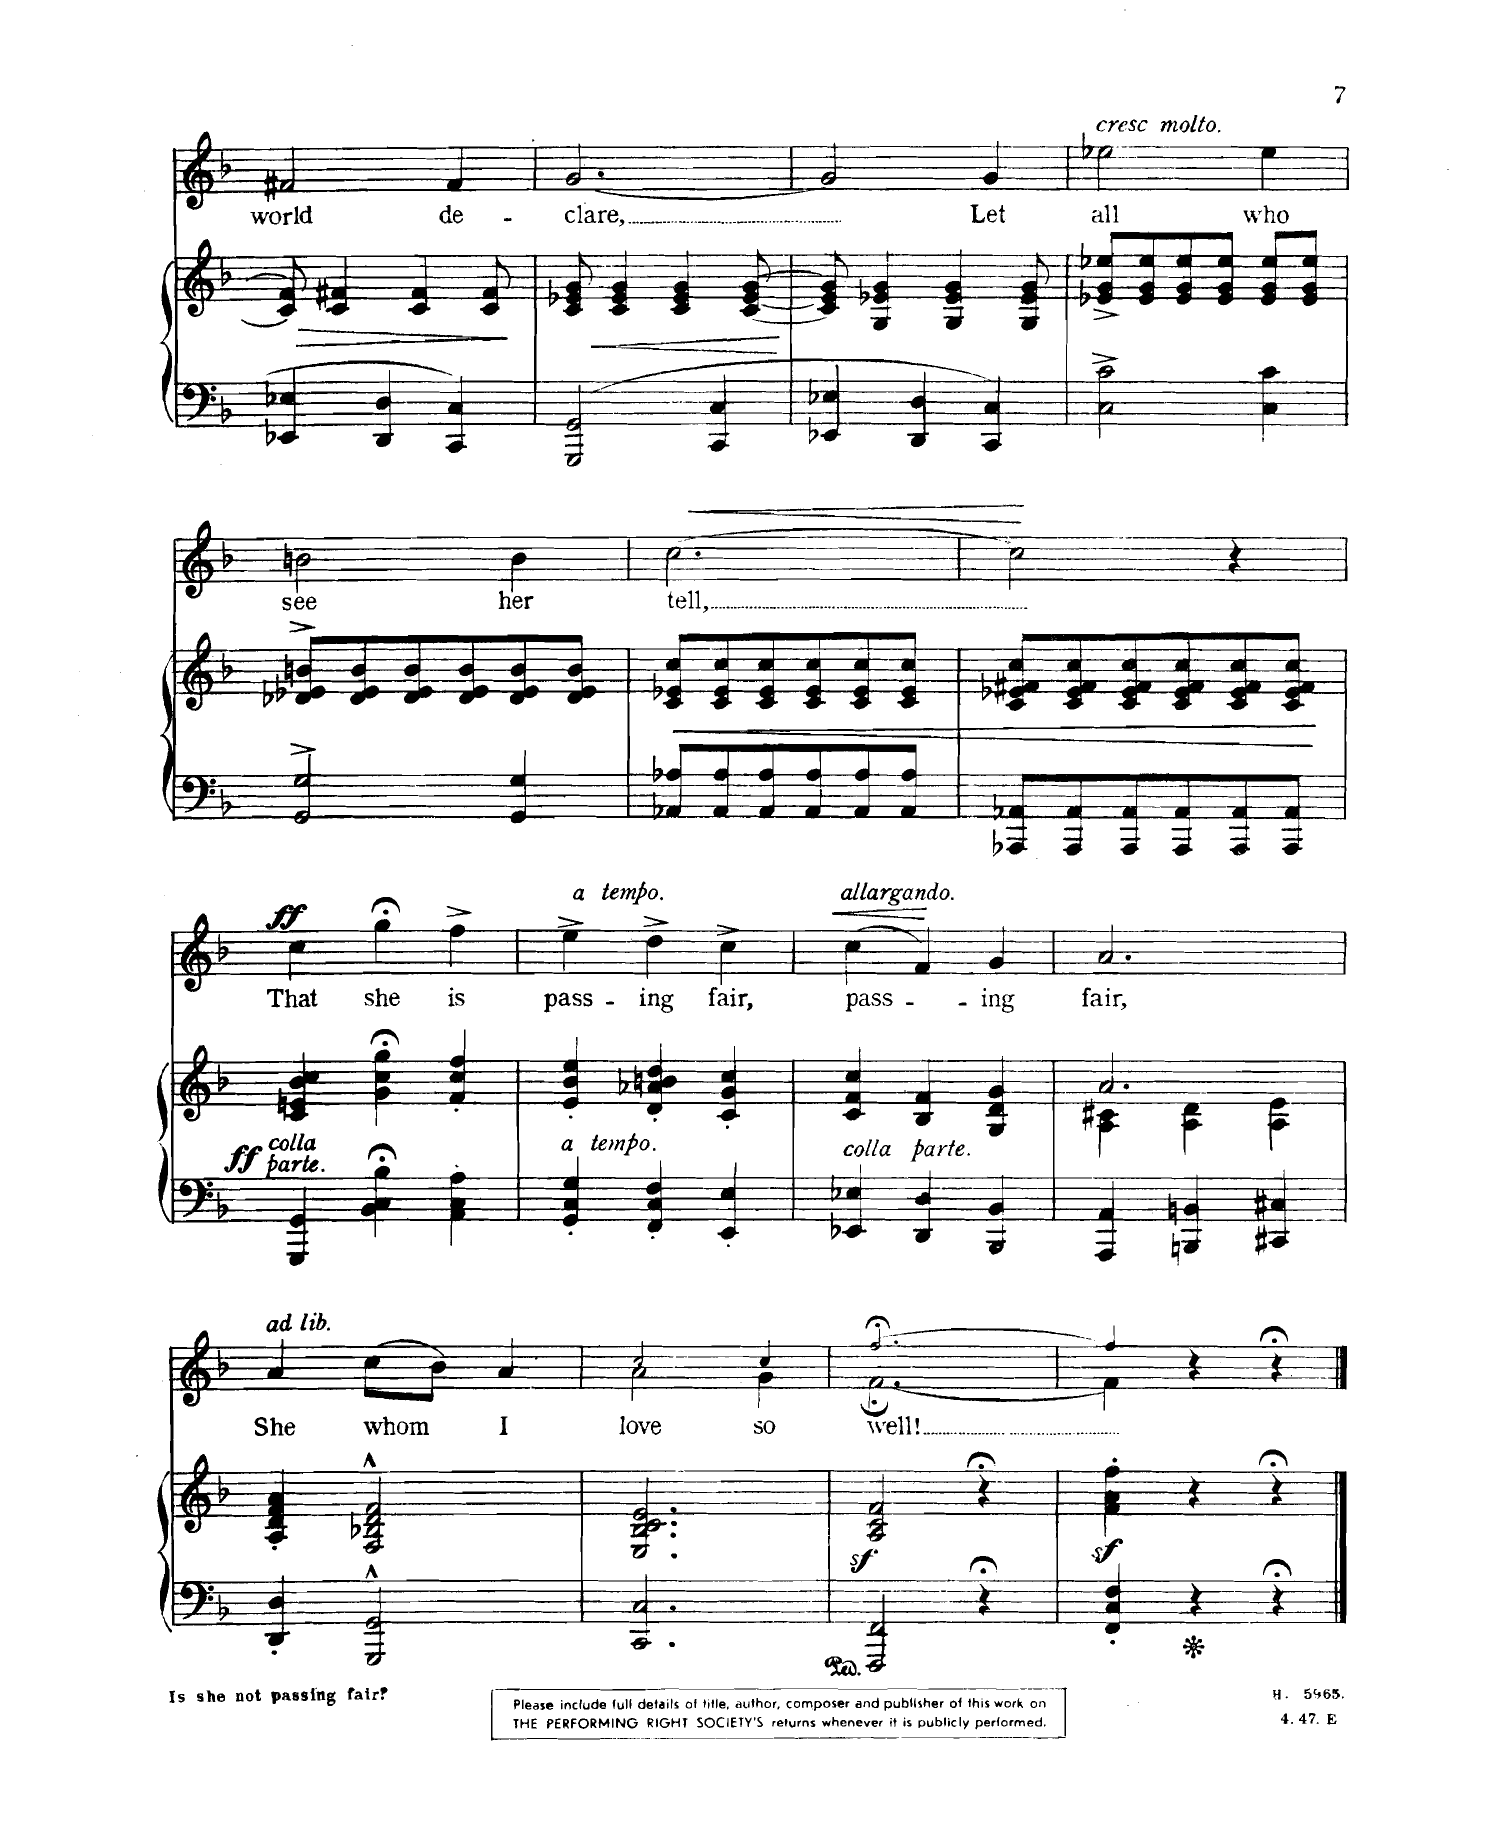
**kern	**kern	**dynam	**kern	**text	**dynam
*part2	*part2	*part2	*part1	*part1	*part1
*staff3	*staff2	*staff2/3	*staff1	*staff1	*staff1
*I"Piano	*	*	*I"Voice	*	*
*I'Pno	*	*	*	*	*
*clefF4	*clefG2	*	*clefG2	*	*
*k[b-]	*k[b-]	*	*k[b-]	*	*
*M3/4	*M3/4	*	*M3/4	*	*
=82	=82	=82	=82	=82	=82
!	!	!LO:HP:b	!	!	!
4EE-X/ 4E-X/	8c/] 8f#/]	>	2f#X/	world	.
.	4c/ 4f#X/	.	.	.	.
4DD/ 4D/	.	.	.	.	.
.	4c/ 4f#/	.	.	.	.
4CC/ 4C/	.	.	4f#/	de-	.
.	8c/ 8f#/	.	.	.	.
=83	=83	=83	=83	=83	=83
!	!	!LO:HP:b	!	!	!
2GGG/ 2GG/	8c/ 8e-X/ 8g/	<	[2.g/	-clare,	.
.	4c/ 4e-/ 4g/	.	.	.	.
.	4c/ 4e-/ 4g/	.	.	.	.
4CC/ 4C/	.	.	.	.	.
.	[8c/ [8e-/ [8g/	.	.	.	.
.	.	]	.	.	.
=84	=84	=84	=84	=84	=84
4EE-X/ 4E-X/	8c/] 8e-/] 8g/]	.	2g/]	.	.
.	4G/ 4e-X/ 4g/	.	.	.	.
4DD/ 4D/	.	.	.	.	.
.	4G/ 4e-/ 4g/	.	.	.	.
4CC/ 4C/	.	.	4g/	let	.
.	8G/ 8e-/ 8g/	.	.	.	.
=85	=85	=85	=85	=85	=85
!	!	!	!LO:TX:a:i:t=cresc. molto	!	!
2C\^ 2c\^	8e-X/^ 8g/^ 8ee-X/^L	.	2ee-X\	all	.
.	8e-/ 8g/ 8ee-/	.	.	.	.
.	8e-/ 8g/ 8ee-/	.	.	.	.
.	8e-/ 8g/ 8ee-/J	.	.	.	.
4C\ 4c\	8e-/ 8g/ 8ee-/L	.	4ee-\	who	.
.	8e-/ 8g/ 8ee-/J	.	.	.	.
=86	=86	=86	=86	=86	=86
2GG/^ 2G/^	8d-X/^ 8e-X/^ 8bn/^L	.	2bn\	see	.
.	8d-/ 8e-/ 8b/	.	.	.	.
.	8d-/ 8e-/ 8b/	.	.	.	.
.	8d-/ 8e-/ 8b/	.	.	.	.
4GG/ 4G/	8d-/ 8e-/ 8b/	.	4b\	her	.
.	8d-/ 8e-/ 8b/J	.	.	.	.
=87	=87	=87	=87	=87	=87
!	!	!	!	!	!LO:HP:b
8AA-X\ 8A-X\L	8c/ 8e-X/ 8cc/L	.	[2.cc\	tell,	<
8AA-\ 8A-\	8c/ 8e-/ 8cc/	.	.	.	.
8AA-\ 8A-\	8c/ 8e-/ 8cc/	.	.	.	.
8AA-\ 8A-\	8c/ 8e-/ 8cc/	.	.	.	.
8AA-\ 8A-\	8c/ 8e-/ 8cc/	.	.	.	.
8AA-\ 8A-\J	8c/ 8e-/ 8cc/J	.	.	.	.
=88	=88	=88	=88	=88	=88
8AAA-X/ 8AA-X/L	8c/ 8e-X/ 8f#X/ 8cc/L	.	2cc\]	.	.
8AAA-/ 8AA-/	8c/ 8e-/ 8f#/ 8cc/	.	.	.	.
8AAA-/ 8AA-/	8c/ 8e-/ 8f#/ 8cc/	.	.	.	.
8AAA-/ 8AA-/	8c/ 8e-/ 8f#/ 8cc/	.	.	.	.
8AAA-/ 8AA-/	8c/ 8e-/ 8f#/ 8cc/	.	4r	.	.
8AAA-/ 8AA-/J	8c/ 8e-/ 8f#/ 8cc/J	.	.	.	.
.	.	[	.	.	.
=89	=89	=89	=89	=89	=89
!	!LO:TX:b:i:t=colla parte	!	!	!	!
!	!	!LO:DY:b	!	!	!LO:DY:a
4GGG/ 4GG/	4c/ 4en/ 4b-/ 4cc/	ff	4cc\	That	ff
4BB-\;< 4C\;< 4B-\;<	4g\;< 4cc\;< 4gg\;<	.	4gg;<\	she	.
4AA\' 4C\' 4A\'	4f\' 4cc\' 4ff\'	.	4ff^\	is	.
=90	=90	=90	=90	=90	=90
!	!	!	!LO:TX:a:i:t=a tempo	!	!
!	!LO:TX:b:i:t=a tempo	!	!	!	!
4GG/' 4C/' 4G/'	4e/' 4b-/' 4ee/'	.	4ee^\	pass-	.
4FF/' 4C/' 4F/'	4d/' 4a-X/' 4bn/' 4dd/'	.	4dd^\	-ing	.
4EE/' 4E/'	4c/' 4g/' 4cc/'	.	4cc^\	fair,	.
=91	=91	=91	=91	=91	=91
!	!	!	!LO:TX:a:i:t=allargando	!	!
!	!LO:TX:b:i:t=colla parte	!	!	!	!
!	!	!	!	!	!LO:HP:b
4EE-X/ 4E-X/	4c/ 4f/ 4cc/	.	(4cc\	pass-	<
4DD/ 4D/	4B-/ 4f/	.	4f/)	.	[
4BBB-/ 4BB-/	4G/ 4d/ 4g/	.	4g/	-ing	.
=92	=92	=92	=92	=92	=92
*	*^	*	*	*	*
4AAA/ 4AA/	2.a/	4A\ 4c#X\	.	2.a/	fair,	.
4BBBn/ 4BBn/	.	4A\ 4d\	.	.	.	.
4CC#X/ 4C#X/	.	4A\ 4e\	.	.	.	.
=93	=93	=93	=93	=93	=93	=93
!	!	!	!	!LO:TX:a:i:t=ad lib.	!	!
*	*v	*v	*	*	*	*
4DD/' 4D/'	4A/' 4d/' 4f/' 4a/'	.	4a/	She	.
2GGG/^^ 2GG/^^	2F/^^ 2B-X/^^ 2d/^^ 2f/^^	.	(8cc\L	whom	.
.	.	.	8b-\J)	.	.
.	.	.	4a/	I	.
=94	=94	=94	=94	=94	=94
*	*	*	*^	*	*
2.CC/ 2.C/	2.E/ 2.B-/ 2.c/ 2.e/	.	2cc/	2a\	love	.
.	.	.	4cc/	4g\	so	.
*	*	*	*v	*v	*	*
.	.	.	.	.	[
=95	=95	=95	=95	=95	=95
*	*	*	*^	*	*
2FFF/ 2FF/	2A/z< 2c/z< 2f/z<	.	2.ff;</	[2.f;\	well!	.
4r;<	4r;<	.	.	.	.	.
=96	=96	=96	=96	=96	=96	=96
4FF/' 4C/' 4F/'	4f\z<' 4a\z<' 4ff\z<'	.	4ff/	4f\]	.	.
4r	4r	.	4r	4ryy	.	.
4r;<	4r;<	.	4r;<	4ryy	.	.
*	*	*	*v	*v	*	*
==	==	==	==	==	==
*-	*-	*-	*-	*-	*-
